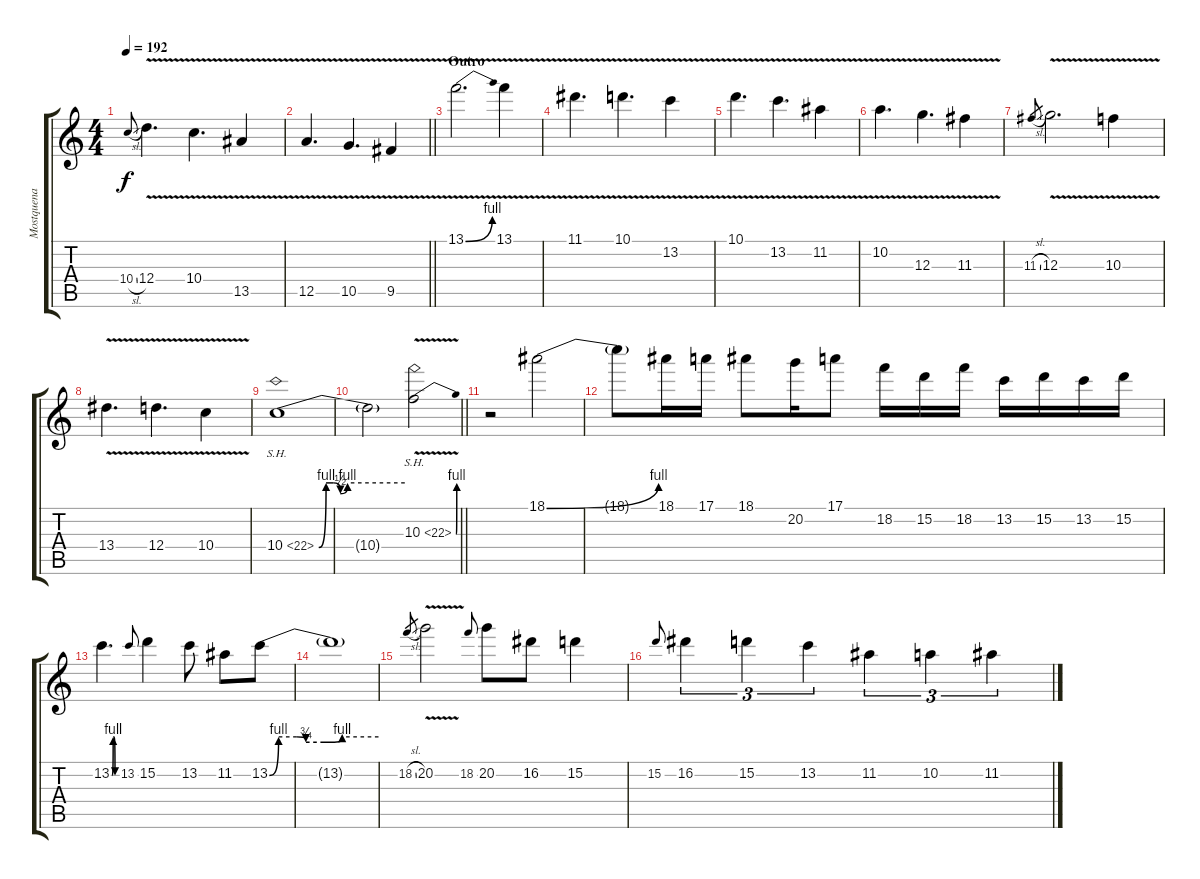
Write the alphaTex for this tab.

\track ("Mostquena" "Mostquena") {instrument overdrivenguitar}
\staff {score tabs}
\tuning (E4 B3 G3 D3 A2 E2) {hide}
\ts (4 4)
\tempo 192
\clef g2
\ks c
10.4{sl}.8{gr onbeat dy f} 12.4{v}.4{d} 10.4{v}.4{d} 13.5{v}.4 |
\barLineRight lightlight
12.5{v}.4{d} 10.5{v}.4{d} 9.5{v}.4 |
\section ("" "Outro")
13.1{be (bend 0 0 60 4) v}.2{d} 13.1{v}.4 |
11.1{v}.4{d} 10.1{v}.4{d} 13.2{v}.4 |
10.1{v}.4{d} 13.2{v}.4{d} 11.2{v}.4 |
10.2{v}.4{d} 12.3{v}.4{d} 11.3{v}.4 |
11.3{sl}.8{gr} 12.3{v}.2{d} 10.3{v}.4 |
13.4{v}.4{d} 12.4{v}.4{d} 10.4{v}.4 |
10.4{be (custom 0 0 5 4 10 4 15 2 20 4 60 4) sh 12}.1 |
\barLineRight lightlight
10.4{t}.2 10.3{be (bend 0 0 60 4) sh 12 v}.2 |
r.2 18.1{be (bend 0 0 60 4)}.2 |
18.1{t}.8 18.1.16 17.1.16 18.1.8 20.2.16 17.1.8 18.2.16 15.2.16 18.2.16 13.2.16 15.2.16 13.2.16 15.2.16 |
13.2{be (custom 0 0 10 0 20 4 30 4 40 0 60 0)}.4{d} 13.2.8{gr onbeat} 15.2.4 13.2.8 11.2.8 13.2{be (custom 0 0 5 4 15 4 20 3 30 3 40 4 60 4)}.8 |
13.2{t}.1 |
18.2{sl}.8{gr} 20.2{v}.2 18.2.8{gr onbeat} 20.2.8 16.2.8 15.2.4 |
15.2.8{gr onbeat} 16.2.4{tu (3 2)} 15.2.4{tu (3 2)} 13.2.4{tu (3 2)} 11.2.4{tu (3 2)} 10.2.4{tu (3 2)} 11.2.4{tu (3 2)}
